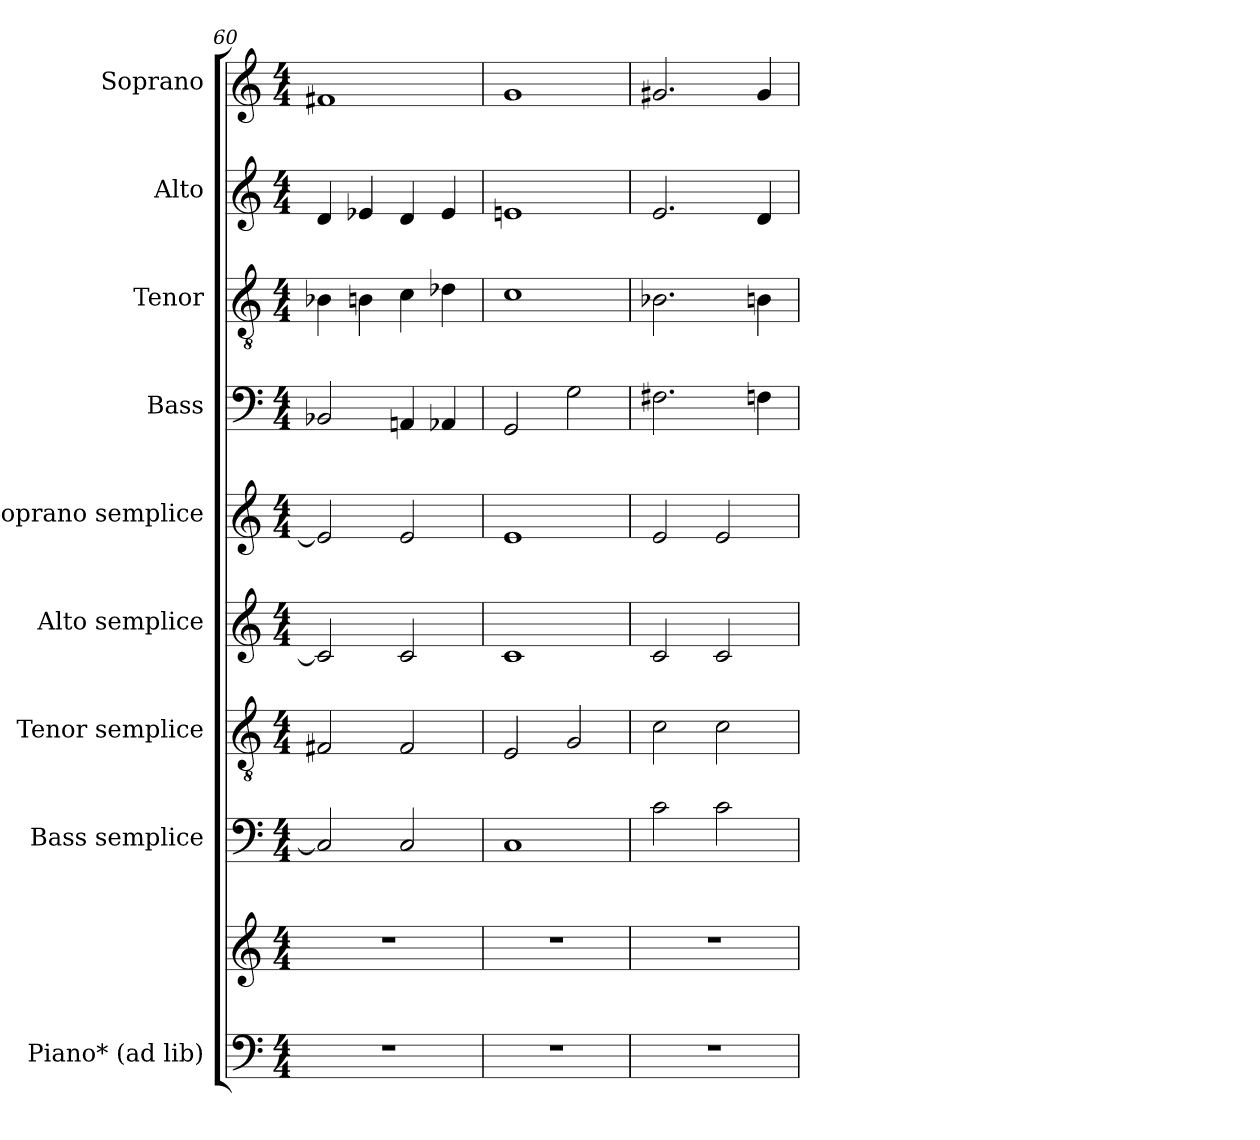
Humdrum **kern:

**kern	**kern	**kern	**kern	**kern	**kern	**kern	**kern	**kern	**kern
*part9	*part9	*part8	*part7	*part6	*part5	*part4	*part3	*part2	*part1
*staff10	*staff9	*staff8	*staff7	*staff6	*staff5	*staff4	*staff3	*staff2	*staff1
*I"Piano* (ad lib)	*	*I"Bass semplice	*I"Tenor semplice	*I"Alto semplice	*I"Soprano semplice	*I"Bass	*I"Tenor	*I"Alto	*I"Soprano
*	*	*I'B.	*I'T.	*I'A.	*I'S.	*I'B.	*I'T.	*I'A.	*I'S.
*clefF4	*clefG2	*clefF4	*clefGv2	*clefG2	*clefG2	*clefF4	*clefGv2	*clefG2	*clefG2
*	*	*	*ITrd7c12	*	*	*	*ITrd7c12	*	*
*k[]	*k[]	*k[]	*k[]	*k[]	*k[]	*k[]	*k[]	*k[]	*k[]
*C:	*C:	*C:	*C:	*C:	*C:	*C:	*C:	*C:	*C:
*M4/4	*M4/4	*M4/4	*M4/4	*M4/4	*M4/4	*M4/4	*M4/4	*M4/4	*M4/4
=60	=60	=60	=60	=60	=60	=60	=60	=60	=60
1r	1r	2Ci/]	2FF#Xi/	2ci/]	2ei/]	2BB-Xi/	4BB-Xi\	4di/	1f#Xi
.	.	.	.	.	.	.	4BBni\	4e-Xi/	.
.	.	2Ci/	2FF#i/	2ci/	2ei/	4AAni/	4Ci\	4di/	.
.	.	.	.	.	.	4AA-Xi/	4D-Xi\	4e-i/	.
=61	=61	=61	=61	=61	=61	=61	=61	=61	=61
1r	1r	1Ci	2EEi/	1ci	1ei	2GGi/	1Ci	1eni	1gi
.	.	.	2GGi/	.	.	2Gi\	.	.	.
=62	=62	=62	=62	=62	=62	=62	=62	=62	=62
1r	1r	2ci\	2Ci\	2ci/	2ei/	2.F#Xi\	2.BB-Xi\	2.ei/	2.g#Xi/
.	.	2ci\	2Ci\	2ci/	2ei/	.	.	.	.
.	.	.	.	.	.	4Fni\	4BBni\	4di/	4g#i/
=	=	=	=	=	=	=	=	=	=
*-	*-	*-	*-	*-	*-	*-	*-	*-	*-
